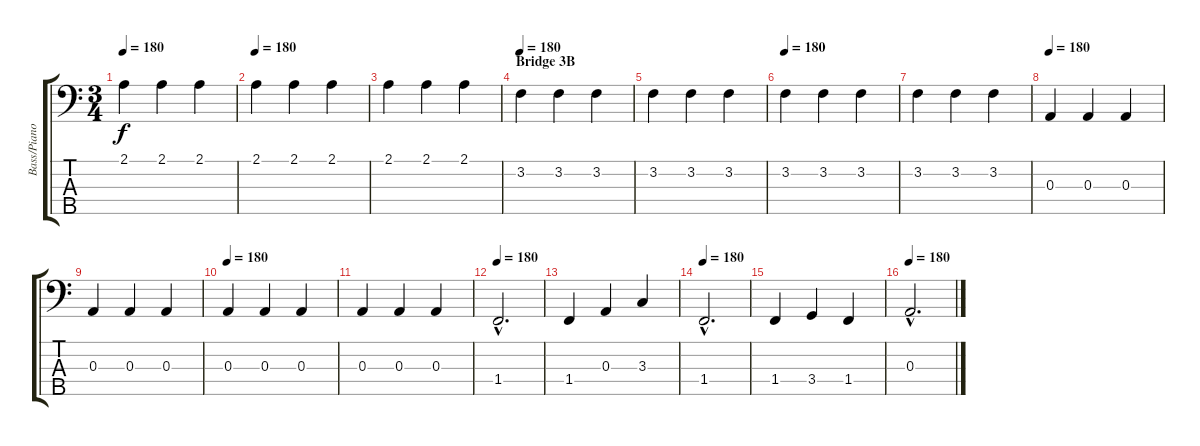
\track ("Bass/Piano" "Bass/Piano") {instrument electricbassfinger}
\staff {score tabs}
\tuning (G2 D2 A1 E1 B0) {hide}
\ts (3 4)
\tempo 180
\clef f4
\ks c
2.1.4{dy f} 2.1.4 2.1.4 |
\tempo 180
2.1.4 2.1.4 2.1.4 |
2.1.4 2.1.4 2.1.4 |
\section ("" "Bridge 3B")
\tempo 180
3.2.4 3.2.4 3.2.4 |
3.2.4 3.2.4 3.2.4 |
\tempo 180
3.2.4 3.2.4 3.2.4 |
3.2.4 3.2.4 3.2.4 |
\tempo 180
0.3.4 0.3.4 0.3.4 |
0.3.4 0.3.4 0.3.4 |
\tempo 180
0.3.4 0.3.4 0.3.4 |
0.3.4 0.3.4 0.3.4 |
\tempo 180
1.4{hac}.2{d} |
1.4.4 0.3.4 3.3.4 |
\tempo 180
1.4{hac}.2{d} |
1.4.4 3.4.4 1.4.4 |
\tempo 180
0.3{hac}.2{d}
